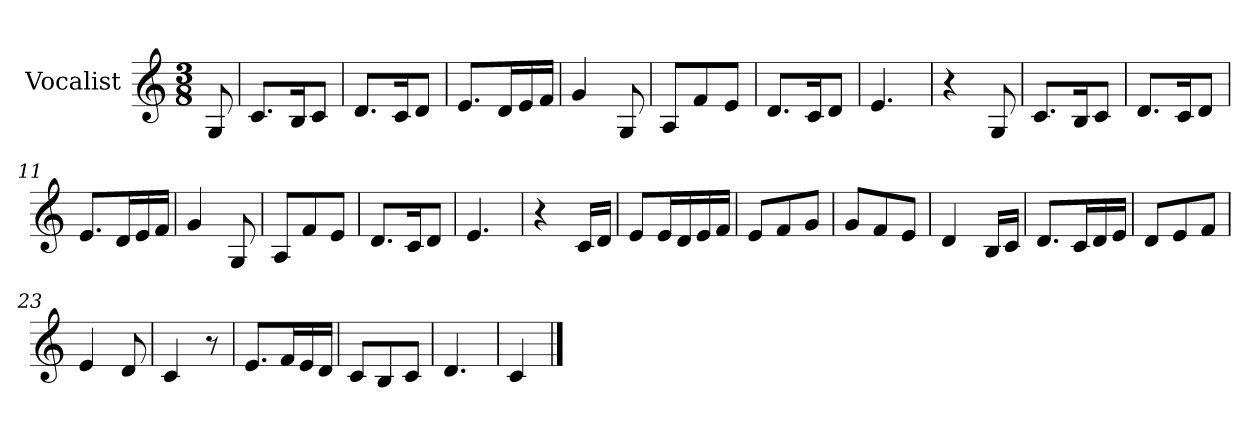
**kern
*part1
*staff1
*I"Vocalist
*k[]
*C:
*M3/8
=
8G
=1
8.cL
16BK
8cJ
=2
8.dL
16cK
8dJ
=3
8.eL
16dL
16e
16fJJ
=4
4g
8G
=5
8AL
8f
8eJ
=6
8.dL
16cK
8dJ
=7
4.e
=8
4r
8G
=9
8.cL
16BK
8cJ
=10
8.dL
16cK
8dJ
=11
8.eL
16dL
16e
16fJJ
=12
4g
8G
=13
8AL
8f
8eJ
=14
8.dL
16cK
8dJ
=15
4.e
=16
4r
16cLL
16dJJ
=17
8eL
16eL
16d
16e
16fJJ
=18
8eL
8f
8gJ
=19
8gL
8f
8eJ
=20
4d
16BLL
16cJJ
=21
8.dL
16cL
16d
16eJJ
=22
8dL
8e
8fJ
=23
4e
8d
=24
4c
8r
=25
8.eL
16fL
16e
16dJJ
=26
8cL
8B
8cJ
=27
4.d
=28
4c
==
*-
